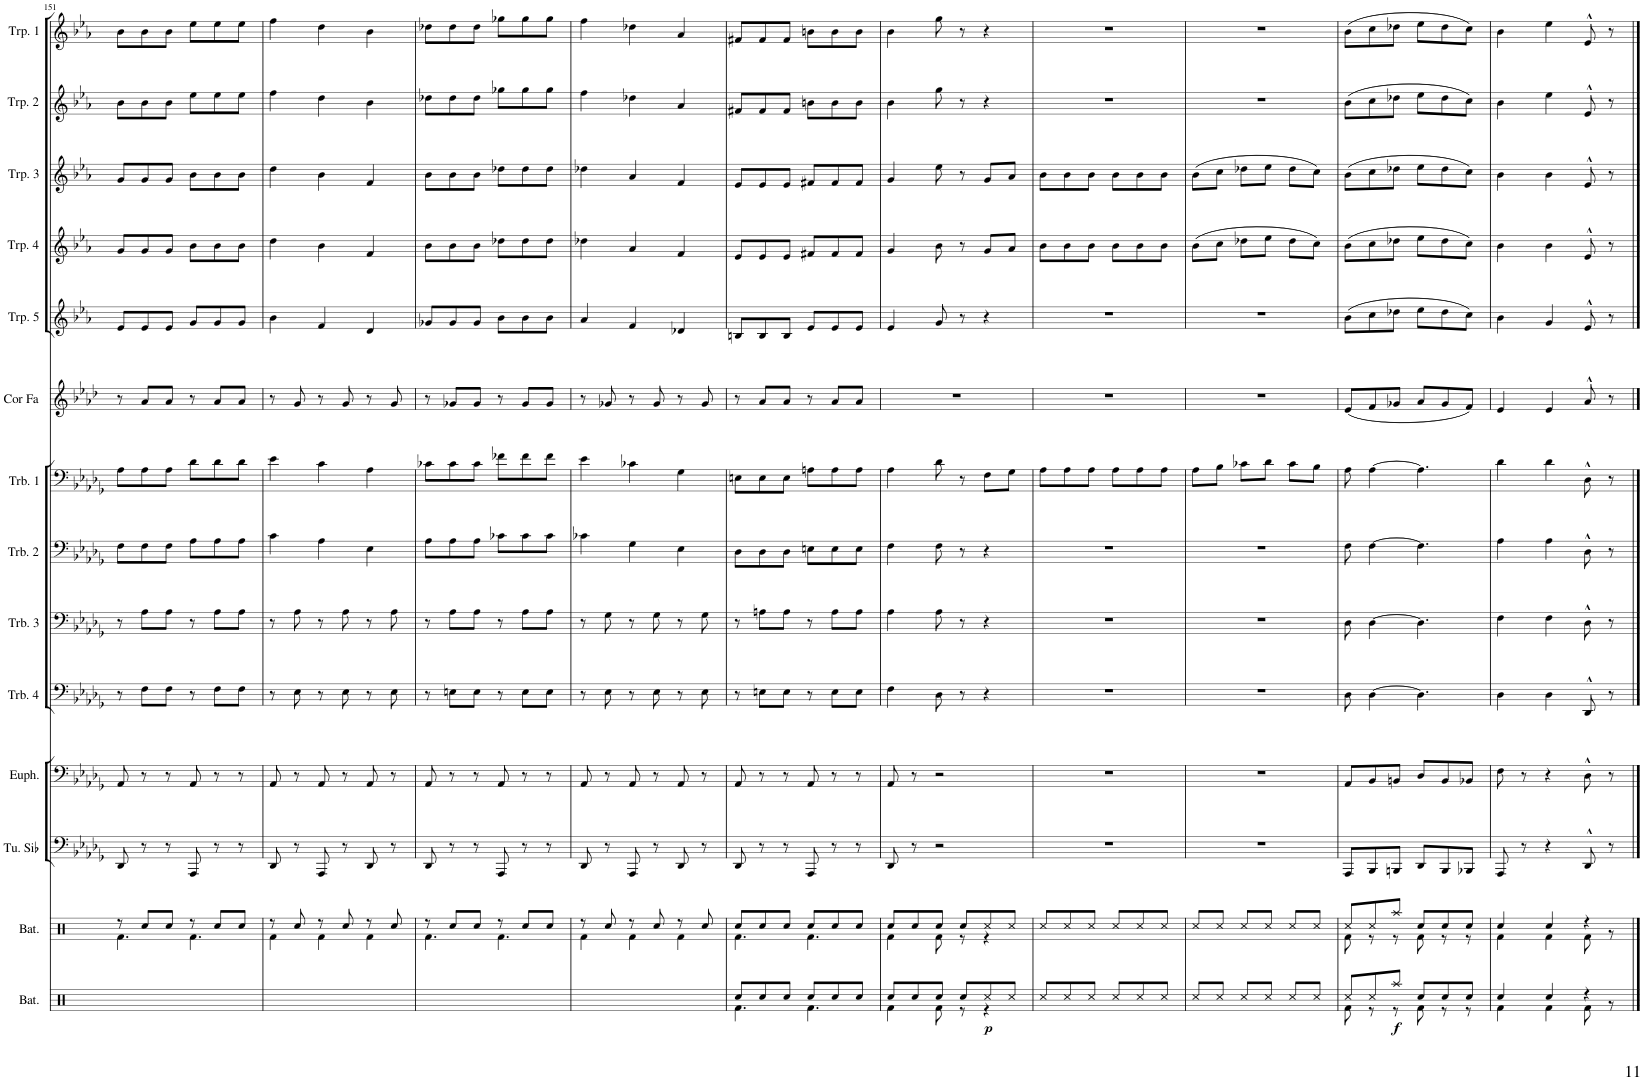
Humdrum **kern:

**kern	**dynam	**kern	**kern	**kern	**kern	**kern	**kern	**kern	**kern	**kern	**kern	**kern	**kern	**kern
*part14	*part14	*part13	*part12	*part11	*part10	*part9	*part8	*part7	*part6	*part5	*part4	*part3	*part2	*part1
*staff14	*staff14	*staff13	*staff12	*staff11	*staff10	*staff9	*staff8	*staff7	*staff6	*staff5	*staff4	*staff3	*staff2	*staff1
*I"Batterie	*	*I"Batterie	*I"Tuba en Sib	*I"Euphonium	*I"Trombone 4	*I"Trombone 3	*I"Trombone 2	*I"Trombone 1	*I"Cor en Fa	*I"Trompette 5	*I"Trompette 4	*I"Trompette 3	*I"Trompette 2	*I"Trompette 1
*I'Bat.	*	*I'Bat.	*I'Tu. Sib	*I'Euph.	*I'Trb. 4	*I'Trb. 3	*I'Trb. 2	*I'Trb. 1	*I'Cor Fa	*I'Trp. 5	*I'Trp. 4	*I'Trp. 3	*I'Trp. 2	*I'Trp. 1
!!LO:PB:g=z
*clefX	*	*clefX	*clefF4	*clefF4	*clefF4	*clefF4	*clefF4	*clefF4	*clefG2	*clefG2	*clefG2	*clefG2	*clefG2	*clefG2
*	*	*	*	*	*	*	*	*	*Trd4c7	*Trd1c2	*Trd1c2	*Trd1c2	*Trd1c2	*Trd1c2
*k[]	*	*k[]	*k[b-e-a-d-g-]	*k[b-e-a-d-g-]	*k[b-e-a-d-g-]	*k[b-e-a-d-g-]	*k[b-e-a-d-g-]	*k[b-e-a-d-g-]	*k[b-e-a-d-]	*k[b-e-a-]	*k[b-e-a-]	*k[b-e-a-]	*k[b-e-a-]	*k[b-e-a-]
*M6/8	*	*M6/8	*M6/8	*M6/8	*M6/8	*M6/8	*M6/8	*M6/8	*M6/8	*M6/8	*M6/8	*M6/8	*M6/8	*M6/8
=151	=151	=151	=151	=151	=151	=151	=151	=151	=151	=151	=151	=151	=151	=151
*^	*	*^	*	*	*	*	*	*	*	*	*	*	*	*
8r	4Rf\	.	8r	4.Rf\	8DD-/	8AA-/	8r	8r	8F\L	8A-\L	8r	8e-/L	8g/L	8g/L	8b-\L	8b-\L
8Rcc/	.	.	8Rcc/L	.	8r	8r	8F\L	8A-\L	8F\	8A-\	8a-/L	8e-/	8g/	8g/	8b-\	8b-\
8r	4Rf\	.	8Rcc/J	.	8r	8r	8F\J	8A-\J	8F\J	8A-\J	8a-/J	8e-/J	8g/J	8g/J	8b-\J	8b-\J
8Rcc/	.	.	8r	4.Rf\	8AAA-/	8AA-/	8r	8r	8A-\L	8d-\L	8r	8g/L	8b-\L	8b-\L	8ee-\L	8ee-\L
8r	4Rf\	.	8Rcc/L	.	8r	8r	8F\L	8A-\L	8A-\	8d-\	8a-/L	8g/	8b-\	8b-\	8ee-\	8ee-\
8Rcc/	.	.	8Rcc/J	.	8r	8r	8F\J	8A-\J	8A-\J	8d-\J	8a-/J	8g/J	8b-\J	8b-\J	8ee-\J	8ee-\J
=152	=152	=152	=152	=152	=152	=152	=152	=152	=152	=152	=152	=152	=152	=152	=152	=152
8r	4Rf\	.	8r	4Rf\	8DD-/	8AA-/	8r	8r	4c\	4e-\	8r	4b-\	4dd\	4dd\	4ff\	4ff\
8Rcc/	.	.	8Rcc/	.	8r	8r	8E-\	8A-\	.	.	8g/	.	.	.	.	.
8r	4Rf\	.	8r	4Rf\	8AAA-/	8AA-/	8r	8r	4A-\	4c\	8r	4f/	4b-\	4b-\	4dd\	4dd\
8Rcc/	.	.	8Rcc/	.	8r	8r	8E-\	8A-\	.	.	8g/	.	.	.	.	.
8r	4Rf\	.	8r	4Rf\	8DD-/	8AA-/	8r	8r	4E-\	4A-\	8r	4d/	4f/	4f/	4b-\	4b-\
8Rcc/	.	.	8Rcc/	.	8r	8r	8E-\	8A-\	.	.	8g/	.	.	.	.	.
=153	=153	=153	=153	=153	=153	=153	=153	=153	=153	=153	=153	=153	=153	=153	=153	=153
8r	4Rf\	.	8r	4.Rf\	8DD-/	8AA-/	8r	8r	8A-\L	8c-X\L	8r	8g-X/L	8b-\L	8b-\L	8dd-X\L	8dd-X\L
8Rcc/	.	.	8Rcc/L	.	8r	8r	8En\L	8A-\L	8A-\	8c-\	8g-X/L	8g-/	8b-\	8b-\	8dd-\	8dd-\
8r	4Rf\	.	8Rcc/J	.	8r	8r	8E\J	8A-\J	8A-\J	8c-\J	8g-/J	8g-/J	8b-\J	8b-\J	8dd-\J	8dd-\J
8Rcc/	.	.	8r	4.Rf\	8AAA-/	8AA-/	8r	8r	8c-X\L	8f-X\L	8r	8b-\L	8dd-X\L	8dd-X\L	8gg-X\L	8gg-X\L
8r	4Rf\	.	8Rcc/L	.	8r	8r	8E\L	8A-\L	8c-\	8f-\	8g-/L	8b-\	8dd-\	8dd-\	8gg-\	8gg-\
8Rcc/	.	.	8Rcc/J	.	8r	8r	8E\J	8A-\J	8c-\J	8f-\J	8g-/J	8b-\J	8dd-\J	8dd-\J	8gg-\J	8gg-\J
=154	=154	=154	=154	=154	=154	=154	=154	=154	=154	=154	=154	=154	=154	=154	=154	=154
8r	4Rf\	.	8r	4Rf\	8DD-/	8AA-/	8r	8r	4c-X\	4e-\	8r	4a-/	4dd-X\	4dd-X\	4ff\	4ff\
8Rcc/	.	.	8Rcc/	.	8r	8r	8E-\	8G-\	.	.	8g-X/	.	.	.	.	.
8r	4Rf\	.	8r	4Rf\	8AAA-/	8AA-/	8r	8r	4G-\	4c-X\	8r	4f/	4a-/	4a-/	4dd-X\	4dd-X\
8Rcc/	.	.	8Rcc/	.	8r	8r	8E-\	8G-\	.	.	8g-/	.	.	.	.	.
8r	4Rf\	.	8r	4Rf\	8DD-/	8AA-/	8r	8r	4E-\	4G-\	8r	4d-X/	4f/	4f/	4a-/	4a-/
8Rcc/	.	.	8Rcc/	.	8r	8r	8E-\	8G-\	.	.	8g-/	.	.	.	.	.
=155	=155	=155	=155	=155	=155	=155	=155	=155	=155	=155	=155	=155	=155	=155	=155	=155
8Rcc/L	4.Rf\	.	8Rcc/L	4.Rf\	8DD-/	8AA-/	8r	8r	8D-\L	8En\L	8r	8Bn/L	8e-/L	8e-/L	8f#X/L	8f#X/L
8Rcc/	.	.	8Rcc/	.	8r	8r	8En\L	8An\L	8D-\	8E\	8a-/L	8B/	8e-/	8e-/	8f#/	8f#/
8Rcc/J	.	.	8Rcc/J	.	8r	8r	8E\J	8A\J	8D-\J	8E\J	8a-/J	8B/J	8e-/J	8e-/J	8f#/J	8f#/J
8Rcc/L	4.Rf\	.	8Rcc/L	4.Rf\	8AAA-/	8AA-/	8r	8r	8En\L	8An\L	8r	8e-/L	8f#X/L	8f#X/L	8bn\L	8bn\L
8Rcc/	.	.	8Rcc/	.	8r	8r	8E\L	8A\L	8E\	8A\	8a-/L	8e-/	8f#/	8f#/	8b\	8b\
8Rcc/J	.	.	8Rcc/J	.	8r	8r	8E\J	8A\J	8E\J	8A\J	8a-/J	8e-/J	8f#/J	8f#/J	8b\J	8b\J
=156	=156	=156	=156	=156	=156	=156	=156	=156	=156	=156	=156	=156	=156	=156	=156	=156
8Rcc/L	4Rf\	.	8Rcc/L	4Rf\	8DD-/	8AA-/	4F\	4A-\	4F\	4A-\	2.r	4e-/	4g/	4g/	4b-\	4b-\
8Rcc/	.	.	8Rcc/	.	8r	8r	.	.	.	.	.	.	.	.	.	.
8Rcc/J	8Rf\	.	8Rcc/J	8Rf\	2r	2r	8D-\	8A-\	8F\	8d-\	.	8g/	8b-\	8ee-\	8gg\	8gg\
8Rcc/L	8r	.	8Rcc/L	8r	.	.	8r	8r	8r	8r	.	8r	8r	8r	8r	8r
!	!	!LO:DY:b	!	!	!	!	!	!	!	!	!	!	!	!	!	!
8Rcc/	4r	p	8Rcc/	4r	.	.	4r	4r	4r	8F\L	.	4r	8g/L	8g/L	4r	4r
8Rcc/J	.	.	8Rcc/J	.	.	.	.	.	.	8G-\J	.	.	8a-/J	8a-/J	.	.
*v	*v	*	*	*	*	*	*	*	*	*	*	*	*	*	*	*
*	*	*v	*v	*	*	*	*	*	*	*	*	*	*	*	*
=157	=157	=157	=157	=157	=157	=157	=157	=157	=157	=157	=157	=157	=157	=157
8Rcc/L	.	8Rcc/L	2.r	2.r	2.r	2.r	2.r	8A-\L	2.r	2.r	8b-\L	8b-\L	2.r	2.r
8Rcc/	.	8Rcc/	.	.	.	.	.	8A-\	.	.	8b-\	8b-\	.	.
8Rcc/J	.	8Rcc/J	.	.	.	.	.	8A-\J	.	.	8b-\J	8b-\J	.	.
8Rcc/L	.	8Rcc/L	.	.	.	.	.	8A-\L	.	.	8b-\L	8b-\L	.	.
8Rcc/	.	8Rcc/	.	.	.	.	.	8A-\	.	.	8b-\	8b-\	.	.
8Rcc/J	.	8Rcc/J	.	.	.	.	.	8A-\J	.	.	8b-\J	8b-\J	.	.
=158	=158	=158	=158	=158	=158	=158	=158	=158	=158	=158	=158	=158	=158	=158
8Rcc/L	.	8Rcc/L	2.r	2.r	2.r	2.r	2.r	8A-\L	2.r	2.r	(8b-\L	(8b-\L	2.r	2.r
8Rcc/J	.	8Rcc/J	.	.	.	.	.	8B-\J	.	.	8cc\J	8cc\J	.	.
8Rcc/L	.	8Rcc/L	.	.	.	.	.	8c-X\L	.	.	8dd-X\L	8dd-X\L	.	.
8Rcc/J	.	8Rcc/J	.	.	.	.	.	8d-\J	.	.	8ee-\J	8ee-\J	.	.
8Rcc/L	.	8Rcc/L	.	.	.	.	.	8c-\L	.	.	8dd-\L	8dd-\L	.	.
8Rcc/J	.	8Rcc/J	.	.	.	.	.	8B-\J	.	.	8cc\J)	8cc\J)	.	.
=159	=159	=159	=159	=159	=159	=159	=159	=159	=159	=159	=159	=159	=159	=159
*^	*	*^	*	*	*	*	*	*	*	*	*	*	*	*
8Rcc/L	8Rf\	.	8Rcc/L	8Rf\	8AAA-/L	8AA-/L	8D-\	8D-\	8F\	8A-\	(8e-/L	(8b-\L	(8b-\L	(8b-\L	(8b-\L	(8b-\L
8Rcc/	8r	.	8Rcc/	8r	8BBB-/	8BB-/	[4D-\	[4D-\	[4F\	[4A-\	8f/	8cc\	8cc\	8cc\	8cc\	8cc\
!	!	!LO:DY:b	!	!	!	!	!	!	!	!	!	!	!	!	!	!
8Raa/J	8r	f	8Raa/J	8r	8BBBn/J	8BBn/J	.	.	.	.	8g-X/J	8dd-X\J	8dd-X\J	8dd-X\J	8dd-X\J	8dd-X\J
8Rcc/L	8Rf\	.	8Rcc/L	8Rf\	8DD-/L	8D-/L	4.D-\]	4.D-\]	4.F\]	4.A-\]	8a-/L	8ee-\L	8ee-\L	8ee-\L	8ee-\L	8ee-\L
8Rcc/	8r	.	8Rcc/	8r	8BBB/	8BB/	.	.	.	.	8g-/	8dd-\	8dd-\	8dd-\	8dd-\	8dd-\
8Rcc/J	8r	.	8Rcc/J	8r	8BBB-X/J	8BB-X/J	.	.	.	.	8f/J)	8cc\J)	8cc\J)	8cc\J)	8cc\J)	8cc\J)
=160	=160	=160	=160	=160	=160	=160	=160	=160	=160	=160	=160	=160	=160	=160	=160	=160
4Rcc/	4Rf\	.	4Rcc/	4Rf\	8AAA-/	8F\	4D-\	4F\	4A-\	4d-\	4e-/	4b-\	4b-\	4b-\	4b-\	4b-\
.	.	.	.	.	8r	8r	.	.	.	.	.	.	.	.	.	.
4Rcc/	4Rf\	.	4Rcc/	4Rf\	4r	4r	4D-\	4F\	4A-\	4d-\	4e-/	4g/	4b-\	4b-\	4ee-\	4ee-\
4r	8Rf\	.	4r	8Rf\	8DD-^^/	8D-^^\	8DD-^^/	8D-^^\	8D-^^\	8D-^^\	8a-^^/	8e-^^/	8e-^^/	8e-^^/	8e-^^/	8e-^^/
.	8r	.	.	8r	8r	8r	8r	8r	8r	8r	8r	8r	8r	8r	8r	8r
*v	*v	*	*	*	*	*	*	*	*	*	*	*	*	*	*	*
*	*	*v	*v	*	*	*	*	*	*	*	*	*	*	*	*
==	==	==	==	==	==	==	==	==	==	==	==	==	==	==
*-	*-	*-	*-	*-	*-	*-	*-	*-	*-	*-	*-	*-	*-	*-
